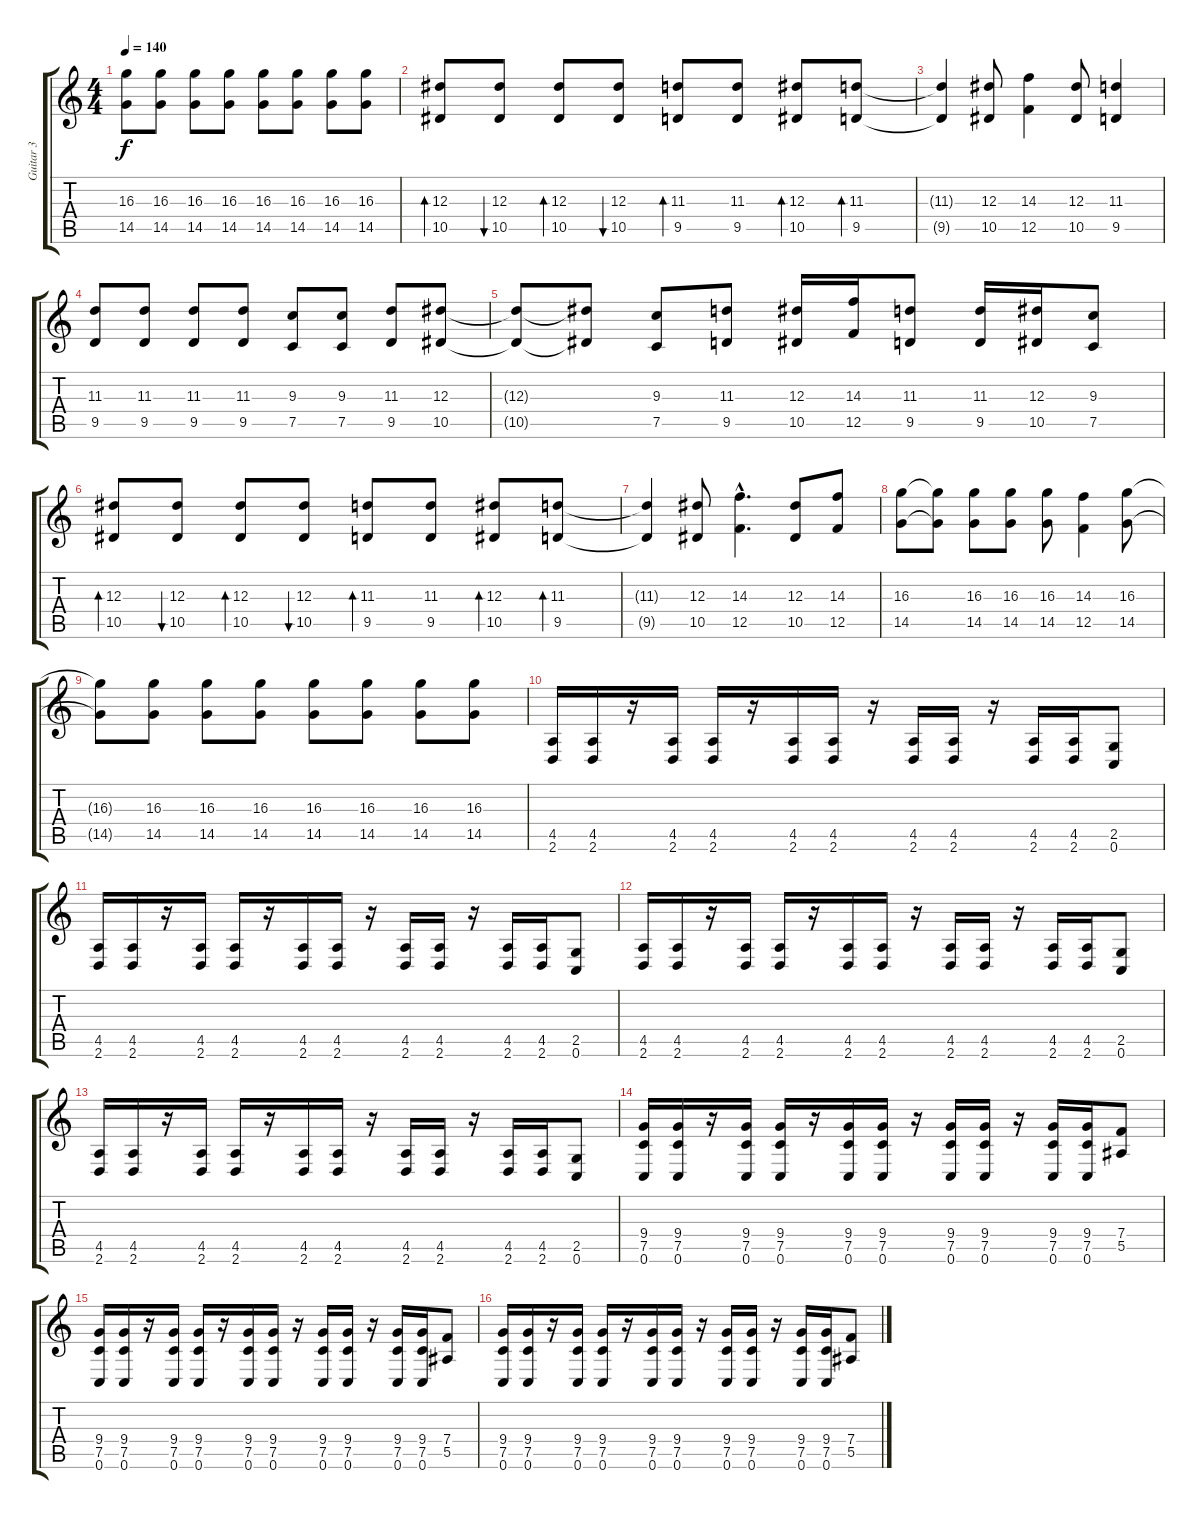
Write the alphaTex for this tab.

\track ("Guitar 3" "Guitar 3") {instrument acousticguitarsteel}
\staff {score tabs}
\tuning (C4 G3 Eb3 Bb2 F2 C2) {hide}
\ts (4 4)
\tempo 140
\clef g2
\ks c
(16.3{t} 14.5{t}).8{dy f} (16.3 14.5).8 (16.3 14.5).8 (16.3 14.5).8 (16.3 14.5).8 (16.3 14.5).8 (16.3 14.5).8 (16.3 14.5).8 |
(12.3 10.5).8{bd 120 volume 14 balance 4 instrument distortionguitar} (12.3 10.5).8{bu 120} (12.3 10.5).8{bd 120} (12.3 10.5).8{bu 120} (11.3 9.5).8{bd 120} (11.3 9.5).8 (12.3 10.5).8{bd 120} (11.3 9.5).8{bd 120} |
(11.3{t} 9.5{t}).4 (12.3 10.5).8 (14.3 12.5).4 (12.3 10.5).8 (11.3 9.5).4 |
(11.3 9.5).8 (11.3 9.5).8 (11.3 9.5).8 (11.3 9.5).8 (9.3 7.5).8 (9.3 7.5).8 (11.3 9.5).8 (12.3 10.5).8 |
(12.3{t} 10.5{t}).8 (12.3{t} 10.5{t}).8 (9.3 7.5).8 (11.3 9.5).8 (12.3 10.5).16 (14.3 12.5).16 (11.3 9.5).8 (11.3 9.5).16 (12.3 10.5).16 (9.3 7.5).8 |
(12.3 10.5).8{bd 120 volume 14 instrument distortionguitar} (12.3 10.5).8{bu 120} (12.3 10.5).8{bd 120} (12.3 10.5).8{bu 120} (11.3 9.5).8{bd 120} (11.3 9.5).8 (12.3 10.5).8{bd 120} (11.3 9.5).8{bd 120} |
(11.3{t} 9.5{t}).4 (12.3 10.5).8 (14.3{hac} 12.5{hac}).4{d} (12.3 10.5).8 (14.3 12.5).8 |
(16.3 14.5).8 (16.3{t} 14.5{t}).8 (16.3 14.5).8 (16.3 14.5).8 (16.3 14.5).8 (14.3 12.5).4 (16.3 14.5).8 |
(16.3{t} 14.5{t}).8 (16.3 14.5).8 (16.3 14.5).8 (16.3 14.5).8 (16.3 14.5).8 (16.3 14.5).8 (16.3 14.5).8 (16.3 14.5).8 |
(4.5 2.6).16{volume 10} (4.5 2.6).16 r.16 (4.5 2.6).16 (4.5 2.6).16 r.16 (4.5 2.6).16 (4.5 2.6).16 r.16 (4.5 2.6).16 (4.5 2.6).16 r.16 (4.5 2.6).16 (4.5 2.6).16 (2.5 0.6).8 |
(4.5 2.6).16 (4.5 2.6).16 r.16 (4.5 2.6).16 (4.5 2.6).16 r.16 (4.5 2.6).16 (4.5 2.6).16 r.16 (4.5 2.6).16 (4.5 2.6).16 r.16 (4.5 2.6).16 (4.5 2.6).16 (2.5 0.6).8 |
(4.5 2.6).16 (4.5 2.6).16 r.16 (4.5 2.6).16 (4.5 2.6).16 r.16 (4.5 2.6).16 (4.5 2.6).16 r.16 (4.5 2.6).16 (4.5 2.6).16 r.16 (4.5 2.6).16 (4.5 2.6).16 (2.5 0.6).8 |
(4.5 2.6).16 (4.5 2.6).16 r.16 (4.5 2.6).16 (4.5 2.6).16 r.16 (4.5 2.6).16 (4.5 2.6).16 r.16 (4.5 2.6).16 (4.5 2.6).16 r.16 (4.5 2.6).16 (4.5 2.6).16 (2.5 0.6).8 |
(9.4 7.5 0.6).16 (9.4 7.5 0.6).16 r.16 (9.4 7.5 0.6).16 (9.4 7.5 0.6).16 r.16 (9.4 7.5 0.6).16 (9.4 7.5 0.6).16 r.16 (9.4 7.5 0.6).16 (9.4 7.5 0.6).16 r.16 (9.4 7.5 0.6).16 (9.4 7.5 0.6).16 (7.4 5.5).8 |
(9.4 7.5 0.6).16 (9.4 7.5 0.6).16 r.16 (9.4 7.5 0.6).16 (9.4 7.5 0.6).16 r.16 (9.4 7.5 0.6).16 (9.4 7.5 0.6).16 r.16 (9.4 7.5 0.6).16 (9.4 7.5 0.6).16 r.16 (9.4 7.5 0.6).16 (9.4 7.5 0.6).16 (7.4 5.5).8 |
(9.4 7.5 0.6).16 (9.4 7.5 0.6).16 r.16 (9.4 7.5 0.6).16 (9.4 7.5 0.6).16 r.16 (9.4 7.5 0.6).16 (9.4 7.5 0.6).16 r.16 (9.4 7.5 0.6).16 (9.4 7.5 0.6).16 r.16 (9.4 7.5 0.6).16 (9.4 7.5 0.6).16 (7.4 5.5).8
